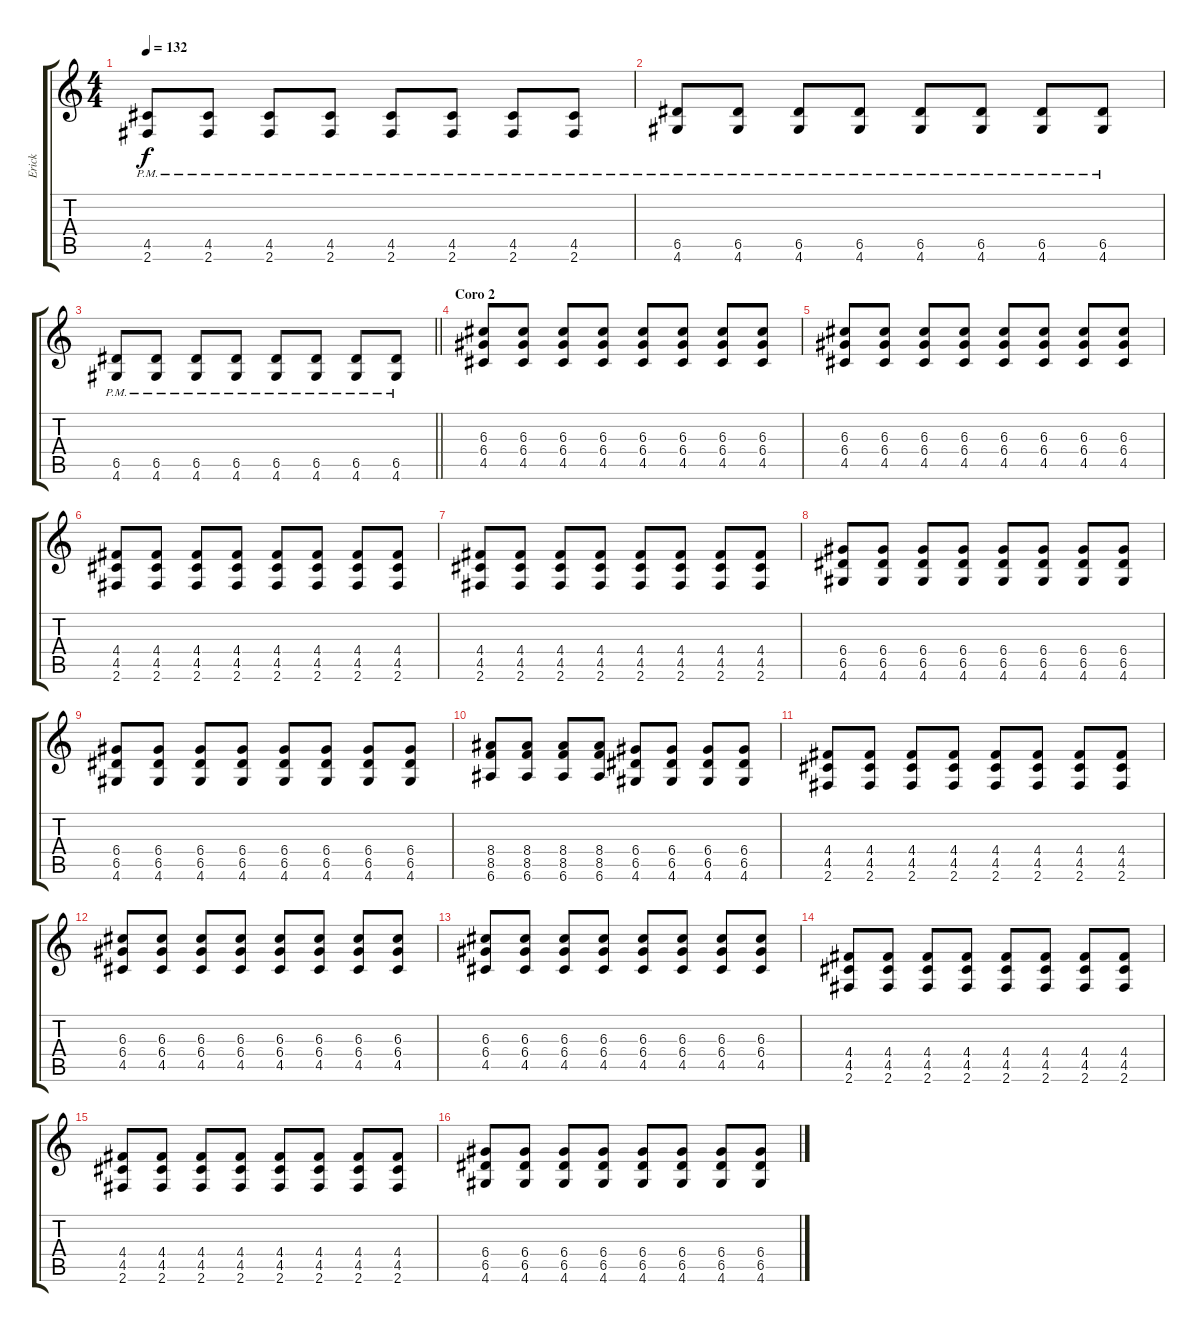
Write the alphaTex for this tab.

\track ("Erick" "Erick") {instrument distortionguitar}
\staff {score tabs}
\tuning (E4 B3 G3 D3 A2 E2) {hide}
\ts (4 4)
\tempo 132
\clef g2
\ks c
(4.5{pm} 2.6{pm}).8{dy f} (4.5{pm} 2.6{pm}).8 (4.5{pm} 2.6{pm}).8 (4.5{pm} 2.6{pm}).8 (4.5{pm} 2.6{pm}).8 (4.5{pm} 2.6{pm}).8 (4.5{pm} 2.6{pm}).8 (4.5{pm} 2.6{pm}).8 |
(6.5{pm} 4.6{pm}).8 (6.5{pm} 4.6{pm}).8 (6.5{pm} 4.6{pm}).8 (6.5{pm} 4.6{pm}).8 (6.5{pm} 4.6{pm}).8 (6.5{pm} 4.6{pm}).8 (6.5{pm} 4.6{pm}).8 (6.5{pm} 4.6{pm}).8 |
\barLineRight lightlight
(6.5{pm} 4.6{pm}).8 (6.5{pm} 4.6{pm}).8 (6.5{pm} 4.6{pm}).8 (6.5{pm} 4.6{pm}).8 (6.5{pm} 4.6{pm}).8 (6.5{pm} 4.6{pm}).8 (6.5{pm} 4.6{pm}).8 (6.5{pm} 4.6{pm}).8 |
\section ("" "Coro 2")
(6.3 6.4 4.5).8 (6.3 6.4 4.5).8 (6.3 6.4 4.5).8 (6.3 6.4 4.5).8 (6.3 6.4 4.5).8 (6.3 6.4 4.5).8 (6.3 6.4 4.5).8 (6.3 6.4 4.5).8 |
(6.3 6.4 4.5).8 (6.3 6.4 4.5).8 (6.3 6.4 4.5).8 (6.3 6.4 4.5).8 (6.3 6.4 4.5).8 (6.3 6.4 4.5).8 (6.3 6.4 4.5).8 (6.3 6.4 4.5).8 |
(4.4 4.5 2.6).8 (4.4 4.5 2.6).8 (4.4 4.5 2.6).8 (4.4 4.5 2.6).8 (4.4 4.5 2.6).8 (4.4 4.5 2.6).8 (4.4 4.5 2.6).8 (4.4 4.5 2.6).8 |
(4.4 4.5 2.6).8 (4.4 4.5 2.6).8 (4.4 4.5 2.6).8 (4.4 4.5 2.6).8 (4.4 4.5 2.6).8 (4.4 4.5 2.6).8 (4.4 4.5 2.6).8 (4.4 4.5 2.6).8 |
(6.4 6.5 4.6).8 (6.4 6.5 4.6).8 (6.4 6.5 4.6).8 (6.4 6.5 4.6).8 (6.4 6.5 4.6).8 (6.4 6.5 4.6).8 (6.4 6.5 4.6).8 (6.4 6.5 4.6).8 |
(6.4 6.5 4.6).8 (6.4 6.5 4.6).8 (6.4 6.5 4.6).8 (6.4 6.5 4.6).8 (6.4 6.5 4.6).8 (6.4 6.5 4.6).8 (6.4 6.5 4.6).8 (6.4 6.5 4.6).8 |
(8.4 8.5 6.6).8 (8.4 8.5 6.6).8 (8.4 8.5 6.6).8 (8.4 8.5 6.6).8 (6.4 6.5 4.6).8 (6.4 6.5 4.6).8 (6.4 6.5 4.6).8 (6.4 6.5 4.6).8 |
(4.4 4.5 2.6).8 (4.4 4.5 2.6).8 (4.4 4.5 2.6).8 (4.4 4.5 2.6).8 (4.4 4.5 2.6).8 (4.4 4.5 2.6).8 (4.4 4.5 2.6).8 (4.4 4.5 2.6).8 |
(6.3 6.4 4.5).8 (6.3 6.4 4.5).8 (6.3 6.4 4.5).8 (6.3 6.4 4.5).8 (6.3 6.4 4.5).8 (6.3 6.4 4.5).8 (6.3 6.4 4.5).8 (6.3 6.4 4.5).8 |
(6.3 6.4 4.5).8 (6.3 6.4 4.5).8 (6.3 6.4 4.5).8 (6.3 6.4 4.5).8 (6.3 6.4 4.5).8 (6.3 6.4 4.5).8 (6.3 6.4 4.5).8 (6.3 6.4 4.5).8 |
(4.4 4.5 2.6).8 (4.4 4.5 2.6).8 (4.4 4.5 2.6).8 (4.4 4.5 2.6).8 (4.4 4.5 2.6).8 (4.4 4.5 2.6).8 (4.4 4.5 2.6).8 (4.4 4.5 2.6).8 |
(4.4 4.5 2.6).8 (4.4 4.5 2.6).8 (4.4 4.5 2.6).8 (4.4 4.5 2.6).8 (4.4 4.5 2.6).8 (4.4 4.5 2.6).8 (4.4 4.5 2.6).8 (4.4 4.5 2.6).8 |
(6.4 6.5 4.6).8 (6.4 6.5 4.6).8 (6.4 6.5 4.6).8 (6.4 6.5 4.6).8 (6.4 6.5 4.6).8 (6.4 6.5 4.6).8 (6.4 6.5 4.6).8 (6.4 6.5 4.6).8
